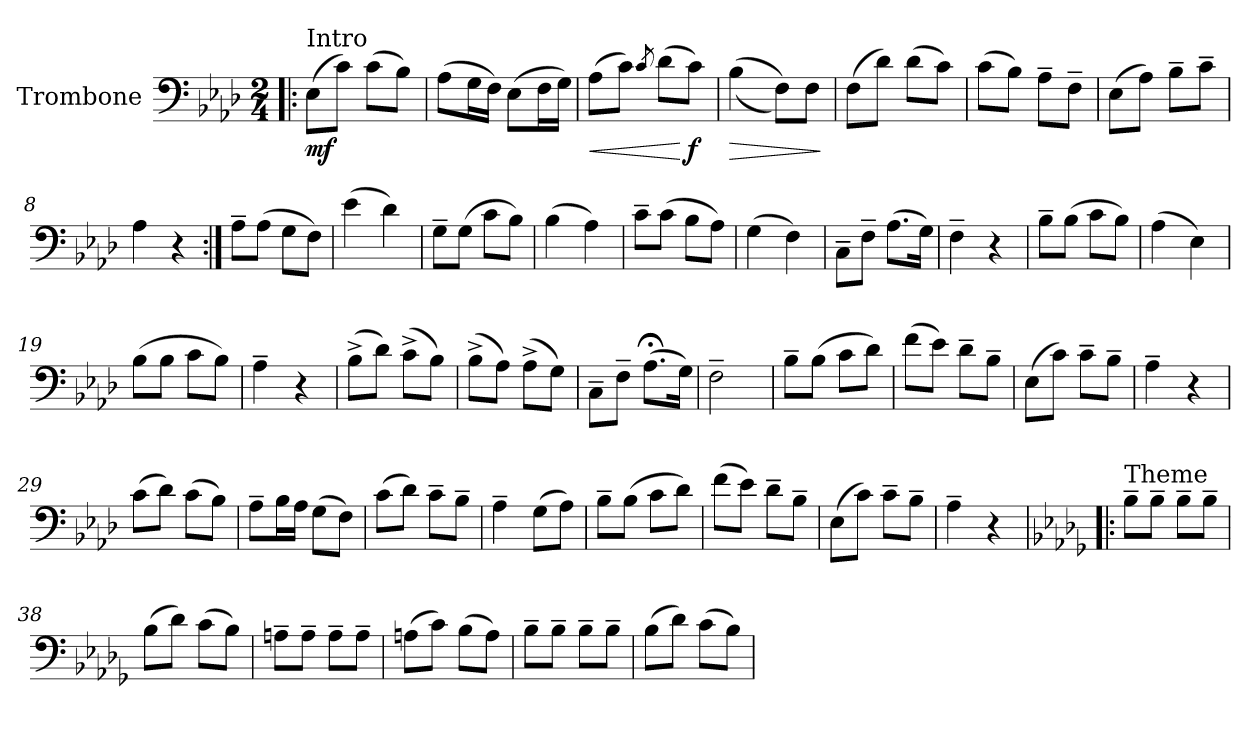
**kern	**dynam
*part1	*part1
*staff1	*staff1
*I"Trombone	*
*I'Tbn.	*
*clefF4	*
*k[b-e-a-d-]	*
*M2/4	*
*MM80	*
=1!|:	=1!|:
!LO:TX:a:t=Intro	!
!	!LO:DY:b
(8E-\L	mf
8c\J)	.
(8c\L	.
8B-\J)	.
=2	=2
(8A-\L	.
16G\L	.
16F\JJ)	.
(8E-\L	.
16F\L	.
16G\JJ)	.
=3	=3
!	!LO:HP:b
(8A-\L	<
8c\J)	.
8qc/	.
(8d-\L	.
!	!LO:DY:n=1:b
8c\J)	[ f
=4	=4
!	!LO:HP:b
((4B-\	>
8F\L))	.
8F\J	.
.	]
=5	=5
(8F\L	.
8d-\J)	.
(8d-\L	.
8c\J)	.
=6	=6
(8c\L	.
8B-\J)	.
8A-~\L	.
8F~\J	.
=7	=7
(8E-\L	.
8A-\J)	.
8B-~\L	.
8c~\J	.
!!LO:LB:g=z
=8	=8
4A-\	.
4r	.
=9:|!	=9:|!
8A-~\L	.
(8A-\J	.
8G\L	.
8F\J)	.
=10	=10
(4e-\	.
4d-\)	.
=11	=11
8G~\L	.
(8G\J	.
8c\L	.
8B-\J)	.
=12	=12
(4B-\	.
4A-\)	.
=13	=13
8c~\L	.
(8c\J	.
8B-\L	.
8A-\J)	.
=14	=14
(4G\	.
4F\)	.
=15	=15
8C~\L	.
8F~\J	.
(8.A-\L	.
16G\Jk)	.
=16	=16
4F~\	.
4r	.
=17	=17
8B-~\L	.
(8B-\J	.
8c\L	.
8B-\J)	.
!!LO:LB:g=z
=18	=18
(4A-\	.
4E-\)	.
=19	=19
(8B-\L	.
8B-\J	.
8c\L	.
8B-\J)	.
=20	=20
4A-~\	.
4r	.
=21	=21
(8B-^\L	.
8d-\J)	.
(8c^\L	.
8B-\J)	.
=22	=22
(8B-^\L	.
8A-\J)	.
(8A-^\L	.
8G\J)	.
=23	=23
8C~\L	.
8F~\J	.
(8.A-;<\L	.
16G\Jk)	.
=24	=24
2F~\	.
=25	=25
8B-~\L	.
(8B-\J	.
8c\L	.
8d-\J)	.
=26	=26
(8f\L	.
8e-\J)	.
8d-~\L	.
8B-~\J	.
!!LO:LB:g=z
=27	=27
(8E-\L	.
8c\J)	.
8c~\L	.
8B-~\J	.
=28	=28
4A-~\	.
4r	.
=29	=29
(8c\L	.
8d-\J)	.
(8c\L	.
8B-\J)	.
=30	=30
8A-~\L	.
16B-\L	.
16A-\JJ	.
(8G\L	.
8F\J)	.
=31	=31
(8c\L	.
8d-\J)	.
8c~\L	.
8B-~\J	.
=32	=32
4A-~\	.
(8G\L	.
8A-\J)	.
=33	=33
8B-~\L	.
(8B-\J	.
8c\L	.
8d-\J)	.
=34	=34
(8f\L	.
8e-\J)	.
8d-~\L	.
8B-~\J	.
!!LO:LB:g=z
=35	=35
(8E-\L	.
8c\J)	.
8c~\L	.
8B-~\J	.
=36	=36
4A-~\	.
4r	.
=37!|:	=37!|:
*k[b-e-a-d-g-]	*
*MM100	*
!LO:TX:a:t=Theme	!
8B-~\L	.
8B-~\J	.
8B-~\L	.
8B-~\J	.
=38	=38
(8B-\L	.
8d-\J)	.
(8c\L	.
8B-\J)	.
=39	=39
8An~\L	.
8A~\J	.
8A~\L	.
8A~\J	.
=40	=40
(8An\L	.
8c\J)	.
(8B-\L	.
8A\J)	.
=41	=41
8B-~\L	.
8B-~\J	.
8B-~\L	.
8B-~\J	.
=42	=42
(8B-\L	.
8d-\J)	.
(8c\L	.
8B-\J)	.
=	=
*-	*-
